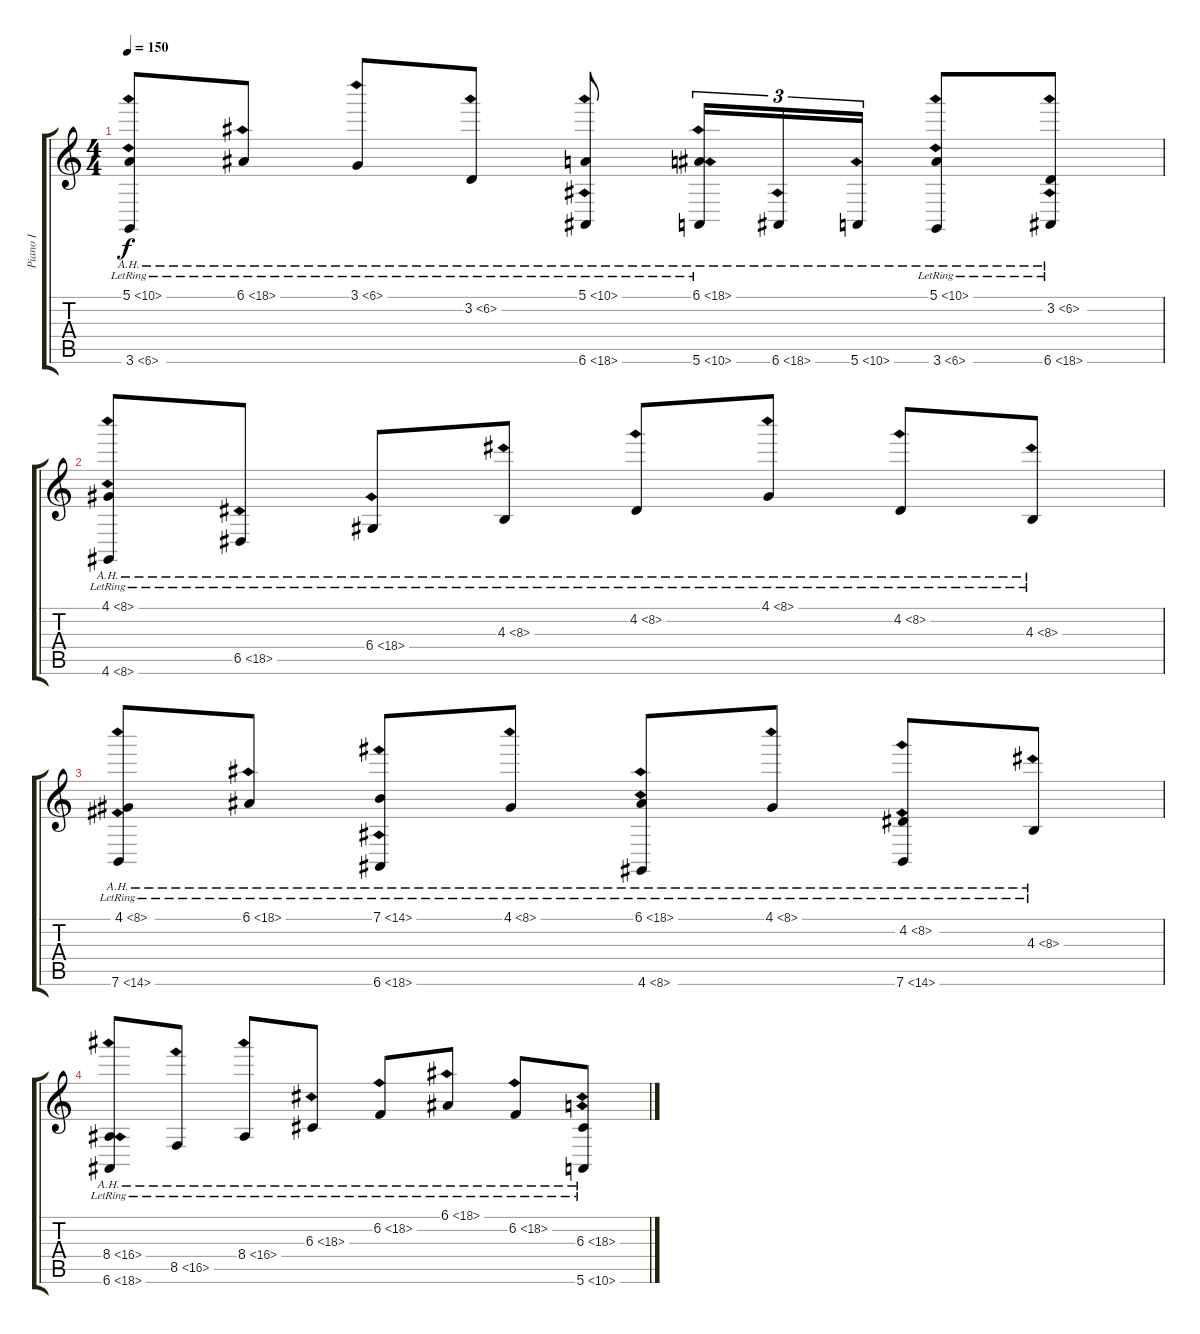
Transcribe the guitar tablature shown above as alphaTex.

\track ("Piano I" "Piano I") {instrument acousticgrandpiano}
\staff {score tabs}
\tuning (E4 B3 G3 D3 A2 E2) {hide}
\ts (4 4)
\tempo 150
\clef g2
\ks c
(5.1{ah 5 lr} 3.6{ah 3 lr}).8{dy f} 6.1{ah 12 lr}.8 3.1{ah 3 lr}.8 3.2{ah 3 lr}.8 (5.1{ah 5 lr} 6.6{ah 12}).8 (6.1{ah 12 lr} 5.6{ah 5}).16{tu (3 2)} 6.6{ah 12}.16{tu (3 2)} 5.6{ah 5}.16{tu (3 2)} (5.1{ah 5 lr} 3.6{ah 3}).8 (3.2{ah 3 lr} 6.6{ah 12}).8 |
(4.1{ah 4 lr} 4.6{ah 4 lr}).8 6.5{ah 12 lr}.8 6.4{ah 12 lr}.8 4.3{ah 4 lr}.8 4.2{ah 4 lr}.8 4.1{ah 4 lr}.8 4.2{ah 4 lr}.8 4.3{ah 4 lr}.8 |
(4.1{ah 4 lr} 7.6{ah 7 lr}).8 6.1{ah 12 lr}.8 (7.1{ah 7 lr} 6.6{ah 12 lr}).8 4.1{ah 4 lr}.8 (6.1{ah 12 lr} 4.6{ah 4 lr}).8 4.1{ah 4 lr}.8 (4.2{ah 4 lr} 7.6{ah 7 lr}).8 4.3{ah 4 lr}.8 |
(8.4{ah 8 lr} 6.6{ah 12 lr}).8 8.5{ah 8 lr}.8 8.4{ah 8 lr}.8 6.3{ah 12 lr}.8 6.2{ah 12 lr}.8 6.1{ah 12 lr}.8 6.2{ah 12 lr}.8 (6.3{ah 12 lr} 5.6{ah 5}).8
